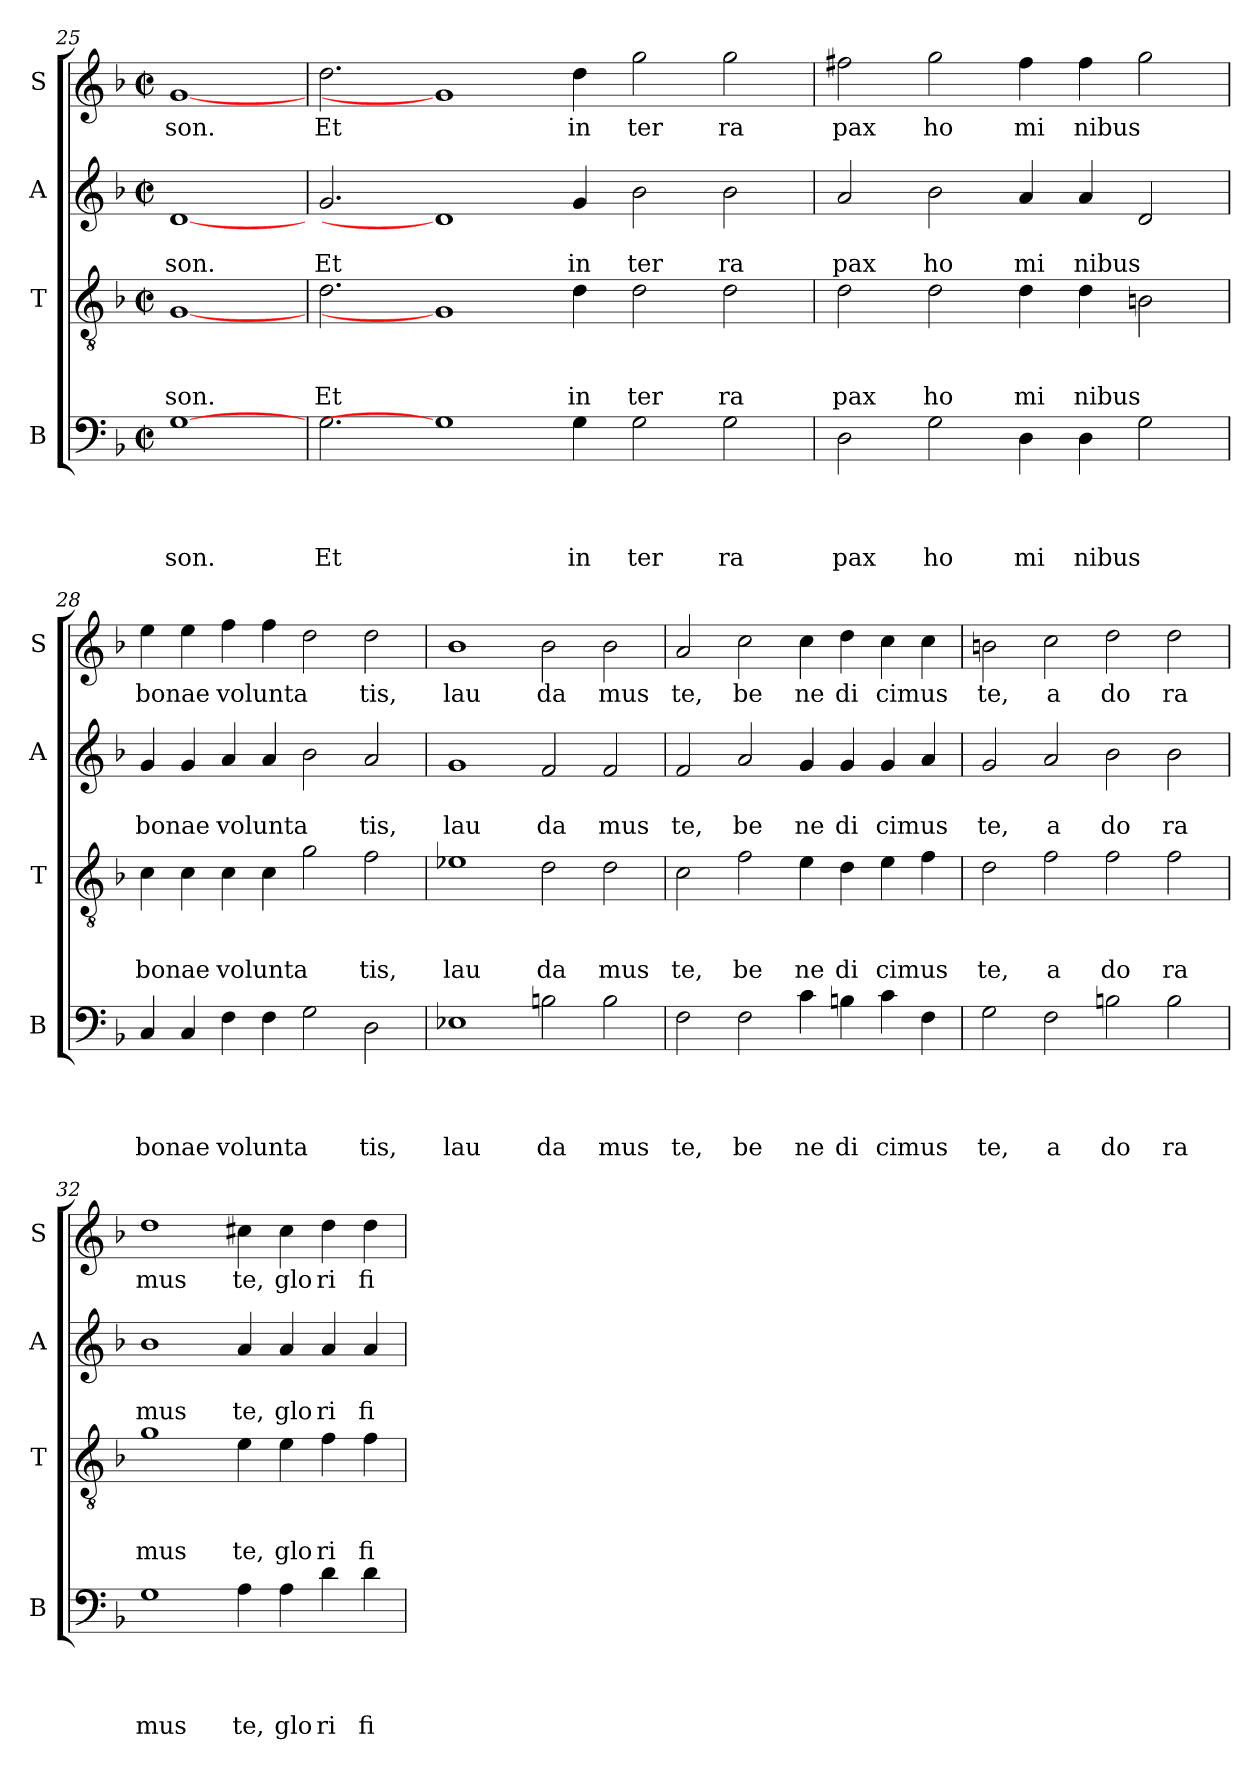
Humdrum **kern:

**kern	**text	**text	**text	**text	**kern	**text	**text	**text	**kern	**text	**text	**kern	**text
*part4	*part4	*part4	*part4	*part4	*part3	*part3	*part3	*part3	*part2	*part2	*part2	*part1	*part1
*staff4	*staff4	*staff4	*staff4	*staff4	*staff3	*staff3	*staff3	*staff3	*staff2	*staff2	*staff2	*staff1	*staff1
*I"B	*	*	*	*	*I"T	*	*	*	*I"A	*	*	*I"S	*
*I'B	*	*	*	*	*I'T	*	*	*	*I'A	*	*	*I'S	*
*clefF4	*	*	*	*	*clefGv2	*	*	*	*clefG2	*	*	*clefG2	*
*k[b-]	*	*	*	*	*k[b-]	*	*	*	*k[b-]	*	*	*k[b-]	*
*F:	*	*	*	*	*F:	*	*	*	*F:	*	*	*F:	*
*M2/2	*	*	*	*	*M2/2	*	*	*	*M2/2	*	*	*M2/2	*
*met(c|)	*	*	*	*	*met(c|)	*	*	*	*met(c|)	*	*	*met(c|)	*
=25	=25	=25	=25	=25	=25	=25	=25	=25	=25	=25	=25	=25	=25
!	!	!	!	!LO:LY:b	!	!	!	!LO:LY:b	!	!	!LO:LY:b	!	!LO:LY:b
[1G	.	.	.	son.	[1G	.	.	-son.	[1d	.	son.	[1g	son.
!!LO:PB:g=z
=26!	=26!	=26!	=26!	=26!	=26!	=26!	=26!	=26!	=26!	=26!	=26!	=26!	=26!
!	!	!	!	!LO:LY:b	!	!	!	!LO:LY:b	!	!	!LO:LY:b	!	!LO:LY:b
2.G\	.	.	.	Et	2.d\	.	.	Et	2.g/	.	Et	2.dd\	Et
1G]	.	.	.	.	1G]	.	.	.	1d]	.	.	1g]	.
!	!	!	!	!LO:LY:b	!	!	!	!LO:LY:b	!	!	!LO:LY:b	!	!LO:LY:b
4G\	.	.	.	in	4d\	.	.	in	4g/	.	in	4dd\	in
!	!	!	!	!LO:LY:b	!	!	!	!LO:LY:b	!	!	!LO:LY:b	!	!LO:LY:b
2G\	.	.	.	ter	2d\	.	.	ter	2b-\	.	ter	2gg\	ter
!	!	!	!	!LO:LY:b	!	!	!	!LO:LY:b	!	!	!LO:LY:b	!	!LO:LY:b
2G\	.	.	.	ra	2d\	.	.	ra	2b-\	.	ra	2gg\	ra
=27	=27	=27	=27	=27	=27	=27	=27	=27	=27	=27	=27	=27	=27
!	!	!	!	!LO:LY:b	!	!	!	!LO:LY:b	!	!	!LO:LY:b	!	!LO:LY:b
2D\	.	.	.	pax	2d\	.	.	pax	2a/	.	pax	2ff#X\	pax
!	!	!	!	!LO:LY:b	!	!	!	!LO:LY:b	!	!	!LO:LY:b	!	!LO:LY:b
2G\	.	.	.	ho	2d\	.	.	ho	2b-\	.	ho	2gg\	ho
!	!	!	!	!LO:LY:b	!	!	!	!LO:LY:b	!	!	!LO:LY:b	!	!LO:LY:b
4D\	.	.	.	mi	4d\	.	.	mi	4a/	.	mi	4ff#\	mi
!	!	!	!	!LO:LY:b	!	!	!	!LO:LY:b	!	!	!LO:LY:b	!	!LO:LY:b
4D\	.	.	.	nibus	4d\	.	.	nibus	4a/	.	nibus	4ff#\	nibus
2G\	.	.	.	.	2Bn\	.	.	.	2d/	.	.	2gg\	.
=28	=28	=28	=28	=28	=28	=28	=28	=28	=28	=28	=28	=28	=28
!	!	!	!	!LO:LY:b	!	!	!	!LO:LY:b	!	!	!LO:LY:b	!	!LO:LY:b
4C/	.	.	.	bonae	4c\	.	.	bonae	4g/	.	bonae	4ee\	bonae
4C/	.	.	.	.	4c\	.	.	.	4g/	.	.	4ee\	.
!	!	!	!	!LO:LY:b	!	!	!	!LO:LY:b	!	!	!LO:LY:b	!	!LO:LY:b
4F\	.	.	.	volunta	4c\	.	.	volunta	4a/	.	volunta	4ff\	volunta
4F\	.	.	.	.	4c\	.	.	.	4a/	.	.	4ff\	.
2G\	.	.	.	.	2g\	.	.	.	2b-\	.	.	2dd\	.
!	!	!	!	!LO:LY:b	!	!	!	!LO:LY:b	!	!	!LO:LY:b	!	!LO:LY:b
2D\	.	.	.	tis,	2f\	.	.	tis,	2a/	.	tis,	2dd\	tis,
=29	=29	=29	=29	=29	=29	=29	=29	=29	=29	=29	=29	=29	=29
!	!	!	!	!LO:LY:b	!	!	!	!LO:LY:b	!	!	!LO:LY:b	!	!LO:LY:b
1E-X	.	.	.	lau	1e-X	.	.	lau	1g	.	lau	1b-	lau
!	!	!	!	!LO:LY:b	!	!	!	!LO:LY:b	!	!	!LO:LY:b	!	!LO:LY:b
2B\	.	.	.	da	2d\	.	.	da	2f/	.	da	2b-\	da
!	!	!	!	!LO:LY:b	!	!	!	!LO:LY:b	!	!	!LO:LY:b	!	!LO:LY:b
2B\	.	.	.	mus	2d\	.	.	mus	2f/	.	mus	2b-\	mus
=30	=30	=30	=30	=30	=30	=30	=30	=30	=30	=30	=30	=30	=30
!	!	!	!	!LO:LY:b	!	!	!	!LO:LY:b	!	!	!LO:LY:b	!	!LO:LY:b
2F\	.	.	.	te,	2c\	.	.	te,	2f/	.	te,	2a/	te,
!	!	!	!	!LO:LY:b	!	!	!	!LO:LY:b	!	!	!LO:LY:b	!	!LO:LY:b
2F\	.	.	.	be	2f\	.	.	be	2a/	.	be	2cc\	be
!	!	!	!	!LO:LY:b	!	!	!	!LO:LY:b	!	!	!LO:LY:b	!	!LO:LY:b
4c\	.	.	.	ne	4e\	.	.	ne	4g/	.	ne	4cc\	ne
!	!	!	!	!LO:LY:b	!	!	!	!LO:LY:b	!	!	!LO:LY:b	!	!LO:LY:b
4Bn\	.	.	.	di	4d\	.	.	di	4g/	.	di	4dd\	di
!	!	!	!	!LO:LY:b	!	!	!	!LO:LY:b	!	!	!LO:LY:b	!	!LO:LY:b
4c\	.	.	.	cimus	4e\	.	.	cimus	4g/	.	cimus	4cc\	cimus
4F\	.	.	.	.	4f\	.	.	.	4a/	.	.	4cc\	.
!!LO:LB:g=z
=31	=31	=31	=31	=31	=31	=31	=31	=31	=31	=31	=31	=31	=31
!	!	!	!	!LO:LY:b	!	!	!	!LO:LY:b	!	!	!LO:LY:b	!	!LO:LY:b
2G\	.	.	.	te,	2d\	.	.	te,	2g/	.	te,	2bn\	te,
!	!	!	!	!LO:LY:b	!	!	!	!LO:LY:b	!	!	!LO:LY:b	!	!LO:LY:b
2F\	.	.	.	a	2f\	.	.	a	2a/	.	a	2cc\	a
!	!	!	!	!LO:LY:b	!	!	!	!LO:LY:b	!	!	!LO:LY:b	!	!LO:LY:b
2B\	.	.	.	do	2f\	.	.	do	2b-\	.	do	2dd\	do
!	!	!	!	!LO:LY:b	!	!	!	!LO:LY:b	!	!	!LO:LY:b	!	!LO:LY:b
2B\	.	.	.	ra	2f\	.	.	ra	2b-\	.	ra	2dd\	ra
=32	=32	=32	=32	=32	=32	=32	=32	=32	=32	=32	=32	=32	=32
!	!	!	!	!LO:LY:b	!	!	!	!LO:LY:b	!	!	!LO:LY:b	!	!LO:LY:b
1G	.	.	.	mus	1g	.	.	mus	1b-	.	mus	1dd	mus
!	!	!	!	!LO:LY:b	!	!	!	!LO:LY:b	!	!	!LO:LY:b	!	!LO:LY:b
4A\	.	.	.	te,	4e\	.	.	te,	4a/	.	te,	4cc#X\	te,
!	!	!	!	!LO:LY:b	!	!	!	!LO:LY:b	!	!	!LO:LY:b	!	!LO:LY:b
4A\	.	.	.	glo	4e\	.	.	glo	4a/	.	glo	4cc#\	glo
!	!	!	!	!LO:LY:b	!	!	!	!LO:LY:b	!	!	!LO:LY:b	!	!LO:LY:b
4d\	.	.	.	ri	4f\	.	.	ri	4a/	.	ri	4dd\	ri
!	!	!	!	!LO:LY:b	!	!	!	!LO:LY:b	!	!	!LO:LY:b	!	!LO:LY:b
4d\	.	.	.	fi	4f\	.	.	fi	4a/	.	fi	4dd\	fi
=	=	=	=	=	=	=	=	=	=	=	=	=	=
*-	*-	*-	*-	*-	*-	*-	*-	*-	*-	*-	*-	*-	*-
